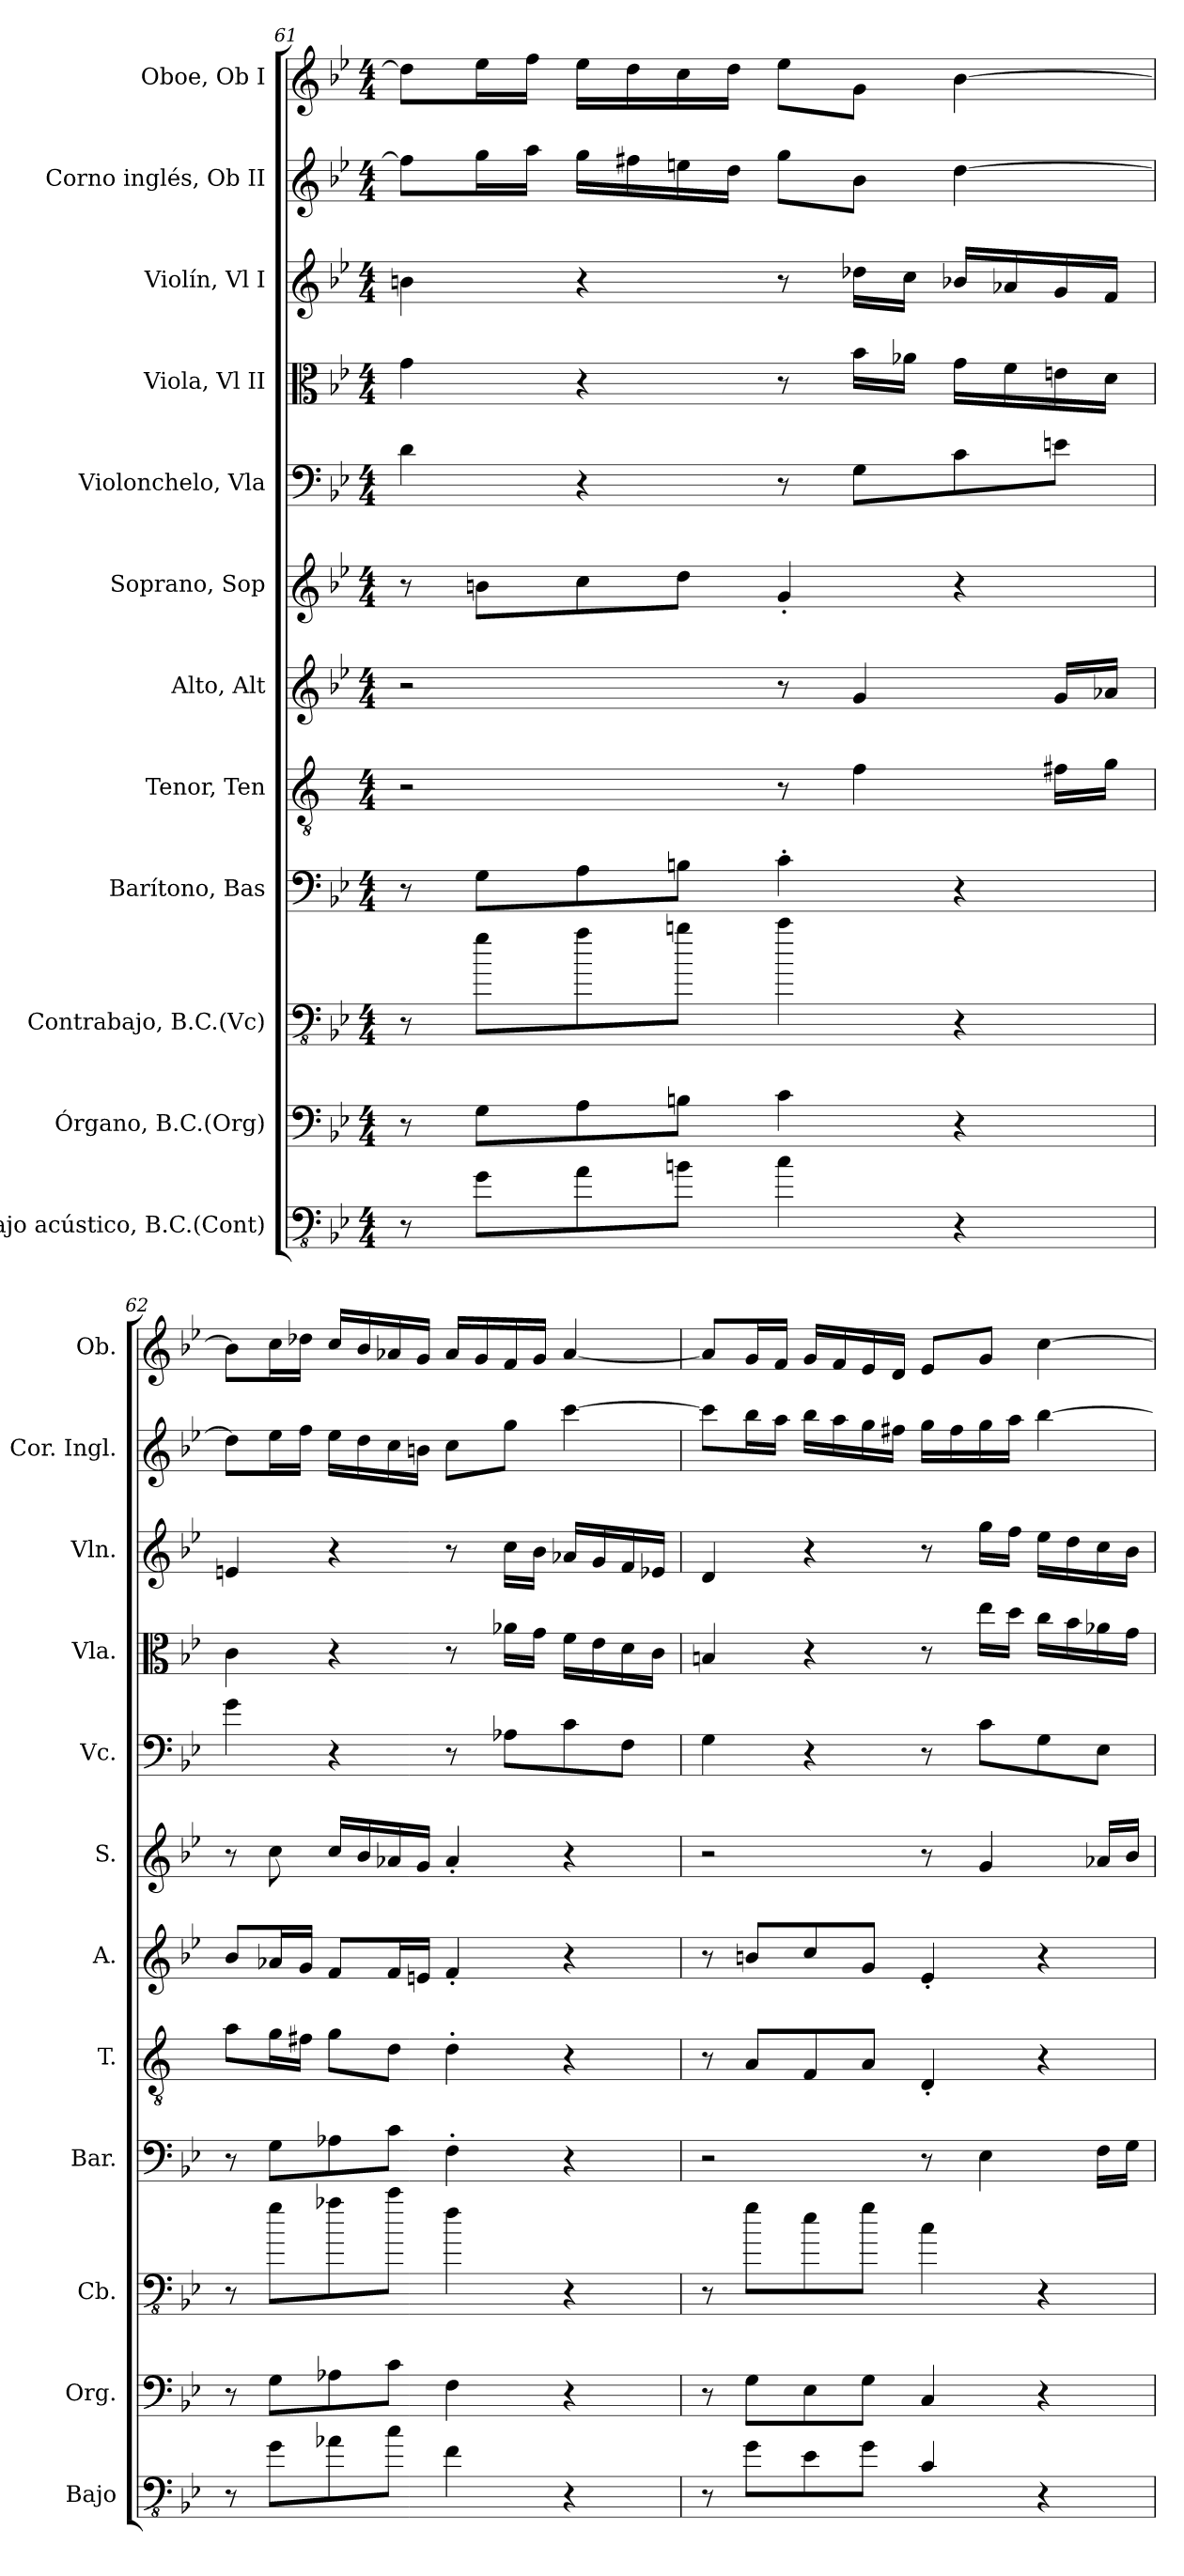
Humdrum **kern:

**kern	**kern	**kern	**kern	**kern	**kern	**kern	**kern	**kern	**kern	**kern	**kern
*part12	*part11	*part10	*part9	*part8	*part7	*part6	*part5	*part4	*part3	*part2	*part1
*staff12	*staff11	*staff10	*staff9	*staff8	*staff7	*staff6	*staff5	*staff4	*staff3	*staff2	*staff1
*I"Bajo acústico, B.C.(Cont)	*I"Órgano, B.C.(Org)	*I"Contrabajo, B.C.(Vc)	*I"Barítono, Bas	*I"Tenor, Ten	*I"Alto, Alt	*I"Soprano, Sop	*I"Violonchelo, Vla	*I"Viola, Vl II	*I"Violín, Vl I	*I"Corno inglés, Ob II	*I"Oboe, Ob I
*I'Bajo	*I'Org.	*I'Cb.	*I'Bar.	*I'T.	*I'A.	*I'S.	*I'Vc.	*I'Vla.	*I'Vln.	*I'Cor. Ingl.	*I'Ob.
!!LO:PB:g=z
*clefFv4	*clefF4	*clefFv4	*clefF4	*clefGv2	*clefG2	*clefG2	*clefF4	*clefC3	*clefG2	*clefG2	*clefG2
*ITrd7c12	*	*ITrd7c12	*	*ITrd1c2	*	*	*	*	*	*ITrd4c7	*
*k[b-e-]	*k[b-e-]	*k[b-e-]	*k[b-e-]	*k[b-e-]	*k[b-e-]	*k[b-e-]	*k[b-e-]	*k[b-e-]	*k[b-e-]	*k[b-e-a-]	*k[b-e-]
*M4/4	*M4/4	*M4/4	*M4/4	*M4/4	*M4/4	*M4/4	*M4/4	*M4/4	*M4/4	*M4/4	*M4/4
=61	=61	=61	=61	=61	=61	=61	=61	=61	=61	=61	=61
8r	8r	8r	8r	2r	2r	8r	4d\	4g\	4bn\	8b\L]	8dd\L]
8GG\L	8G\L	8G\L	8G\L	.	.	8bn\L	.	.	.	16cc\L	16ee-\L
.	.	.	.	.	.	.	.	.	.	16dd\JJ	16ff\JJ
8AA\	8A\	8A\	8A\	.	.	8cc\	4r	4r	4r	16cc\LL	16ee-\LL
.	.	.	.	.	.	.	.	.	.	16bn\	16dd\
8BBn\J	8Bn\J	8Bn\J	8Bn\J	.	.	8dd\J	.	.	.	16an\	16cc\
.	.	.	.	.	.	.	.	.	.	16g\JJ	16dd\JJ
4C\	4c\	4c\	4c'\	8r	8r	4g'/	8r	8r	8r	8cc\L	8ee-\L
.	.	.	.	4e-\	4g/	.	8G\L	16b-\LL	16dd-X\LL	8e-\J	8g\J
.	.	.	.	.	.	.	.	16a-X\JJ	16cc\JJ	.	.
4r	4r	4r	4r	.	.	4r	8c\	16g\LL	16b-X/LL	[4g\	[4b-\
.	.	.	.	.	.	.	.	16f\	16a-X/	.	.
.	.	.	.	16en\LL	16g/LL	.	8en\J	16en\	16g/	.	.
.	.	.	.	16f\JJ	16a-X/JJ	.	.	16d\JJ	16f/JJ	.	.
=62	=62	=62	=62	=62	=62	=62	=62	=62	=62	=62	=62
8r	8r	8r	8r	8g\L	8b-/L	8r	4g\	4c\	4en/	8g\L]	8b-\L]
8GG\L	8G\L	8G\L	8G\L	16f\L	16a-X/L	8cc\	.	.	.	16a-\L	16cc\L
.	.	.	.	16en\JJ	16g/JJ	.	.	.	.	16b-\JJ	16dd-X\JJ
8AA-X\	8A-X\	8A-X\	8A-X\	8f\L	8f/L	16cc/LL	4r	4r	4r	16a-\LL	16cc/LL
.	.	.	.	.	.	16b-/	.	.	.	16g\	16b-/
8C\J	8c\J	8c\J	8c\J	8c\J	16f/L	16a-X/	.	.	.	16f\	16a-X/
.	.	.	.	.	16en/JJ	16g/JJ	.	.	.	16en\JJ	16g/JJ
4FF\	4F\	4F\	4F'\	4c'\	4f'/	4a-'/	8r	8r	8r	8f\L	16a-/LL
.	.	.	.	.	.	.	.	.	.	.	16g/
.	.	.	.	.	.	.	8A-X\L	16a-X\LL	16cc\LL	8cc\J	16f/
.	.	.	.	.	.	.	.	16g\JJ	16b-\JJ	.	16g/JJ
4r	4r	4r	4r	4r	4r	4r	8c\	16f\LL	16a-X/LL	[4ff\	[4a-/
.	.	.	.	.	.	.	.	16e-\	16g/	.	.
.	.	.	.	.	.	.	8F\J	16d\	16f/	.	.
.	.	.	.	.	.	.	.	16c\JJ	16e-X/JJ	.	.
!!LO:PB:g=z
=63	=63	=63	=63	=63	=63	=63	=63	=63	=63	=63	=63
8r	8r	8r	2r	8r	8r	2r	4G\	4Bn/	4d/	8ff\L]	8a-/L]
8GG\L	8G\L	8G\L	.	8G/L	8bn/L	.	.	.	.	16ee-\L	16g/L
.	.	.	.	.	.	.	.	.	.	16dd\JJ	16f/JJ
8EE-\	8E-\	8E-\	.	8E-/	8cc/	.	4r	4r	4r	16ee-\LL	16g/LL
.	.	.	.	.	.	.	.	.	.	16dd\	16f/
8GG\J	8G\J	8G\J	.	8G/J	8g/J	.	.	.	.	16cc\	16e-/
.	.	.	.	.	.	.	.	.	.	16bn\JJ	16d/JJ
4CC/	4C/	4C\	8r	4C'/	4e-'/	8r	8r	8r	8r	16cc\LL	8e-/L
.	.	.	.	.	.	.	.	.	.	16b\	.
.	.	.	4E-\	.	.	4g/	8c\L	16ee-\LL	16gg\LL	16cc\	8g/J
.	.	.	.	.	.	.	.	16dd\JJ	16ff\JJ	16dd\JJ	.
4r	4r	4r	.	4r	4r	.	8G\	16cc\LL	16ee-\LL	[4ee-\	[4cc\
.	.	.	.	.	.	.	.	16b-\	16dd\	.	.
.	.	.	16F\LL	.	.	16a-X/LL	8E-\J	16a-X\	16cc\	.	.
.	.	.	16G\JJ	.	.	16b-/JJ	.	16g\JJ	16b-\JJ	.	.
=	=	=	=	=	=	=	=	=	=	=	=
*-	*-	*-	*-	*-	*-	*-	*-	*-	*-	*-	*-
